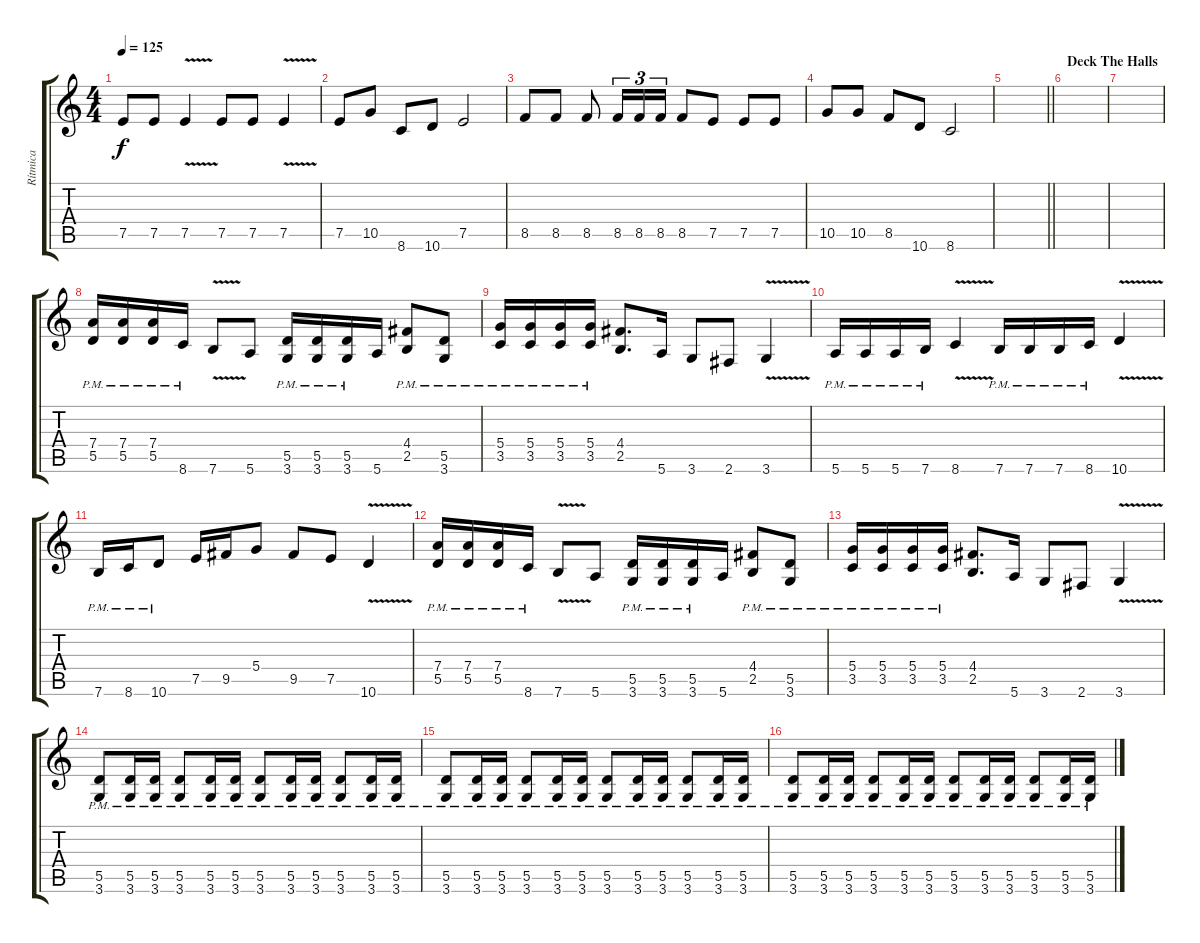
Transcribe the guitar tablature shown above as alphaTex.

\track ("Rítmica" "Rítmica") {instrument overdrivenguitar}
\staff {score tabs}
\tuning (E4 B3 G3 D3 A2 E2) {hide}
\ts (4 4)
\tempo 125
\clef g2
\ks c
7.5.8{dy f} 7.5.8 7.5{v}.4 7.5.8 7.5.8 7.5{v}.4 |
7.5.8 10.5.8 8.6.8 10.6.8 7.5.2 |
8.5.8 8.5.8 8.5.8 8.5.16{tu (3 2)} 8.5.16{tu (3 2)} 8.5.16{tu (3 2)} 8.5.8 7.5.8 7.5.8 7.5.8 |
10.5.8 10.5.8 8.5.8 10.6.8 8.6.2 |
\barLineRight lightlight
|
\section ("" "Deck The Halls")
|
|
(7.4{pm} 5.5{pm}).16{volume 10} (7.4{pm} 5.5{pm}).16 (7.4{pm} 5.5{pm}).16 8.6{pm}.16 7.6{v}.8 5.6.8 (5.5{pm} 3.6{pm}).16 (5.5{pm} 3.6{pm}).16 (5.5{pm} 3.6{pm}).16 5.6.16 (4.4 2.5{pm}).8 (5.5 3.6{pm}).8 |
(5.4{pm} 3.5{pm}).16 (5.4{pm} 3.5{pm}).16 (5.4{pm} 3.5{pm}).16 (5.4{pm} 3.5{pm}).16 (4.4 2.5).8{d} 5.6.16 3.6.8 2.6.8 3.6{v}.4 |
5.6{pm}.16 5.6{pm}.16 5.6{pm}.16 7.6{pm}.16 8.6{v}.4 7.6{pm}.16 7.6{pm}.16 7.6{pm}.16 8.6{pm}.16 10.6{v}.4 |
7.6{pm}.16 8.6{pm}.16 10.6{pm}.8 7.5.16 9.5.16 5.4.8 9.5.8 7.5.8 10.6{v}.4 |
(7.4{pm} 5.5{pm}).16 (7.4{pm} 5.5{pm}).16 (7.4{pm} 5.5{pm}).16 8.6{pm}.16 7.6{v}.8 5.6.8 (5.5{pm} 3.6{pm}).16 (5.5{pm} 3.6{pm}).16 (5.5{pm} 3.6{pm}).16 5.6.16 (4.4 2.5{pm}).8 (5.5 3.6{pm}).8 |
(5.4{pm} 3.5{pm}).16 (5.4{pm} 3.5{pm}).16 (5.4{pm} 3.5{pm}).16 (5.4{pm} 3.5{pm}).16 (4.4 2.5).8{d} 5.6.16 3.6.8 2.6.8 3.6{v}.4 |
(5.5{pm} 3.6{pm}).8 (5.5{pm} 3.6{pm}).16 (5.5{pm} 3.6{pm}).16 (5.5{pm} 3.6{pm}).8 (5.5{pm} 3.6{pm}).16 (5.5{pm} 3.6{pm}).16 (5.5{pm} 3.6{pm}).8 (5.5{pm} 3.6{pm}).16 (5.5{pm} 3.6{pm}).16 (5.5{pm} 3.6{pm}).8 (5.5{pm} 3.6{pm}).16 (5.5{pm} 3.6{pm}).16 |
(5.5{pm} 3.6{pm}).8 (5.5{pm} 3.6{pm}).16 (5.5{pm} 3.6{pm}).16 (5.5{pm} 3.6{pm}).8 (5.5{pm} 3.6{pm}).16 (5.5{pm} 3.6{pm}).16 (5.5{pm} 3.6{pm}).8 (5.5{pm} 3.6{pm}).16 (5.5{pm} 3.6{pm}).16 (5.5{pm} 3.6{pm}).8 (5.5{pm} 3.6{pm}).16 (5.5{pm} 3.6{pm}).16 |
(5.5{pm} 3.6{pm}).8 (5.5{pm} 3.6{pm}).16 (5.5{pm} 3.6{pm}).16 (5.5{pm} 3.6{pm}).8 (5.5{pm} 3.6{pm}).16 (5.5{pm} 3.6{pm}).16 (5.5{pm} 3.6{pm}).8 (5.5{pm} 3.6{pm}).16 (5.5{pm} 3.6{pm}).16 (5.5{pm} 3.6{pm}).8 (5.5{pm} 3.6{pm}).16 (5.5{pm} 3.6{pm}).16
